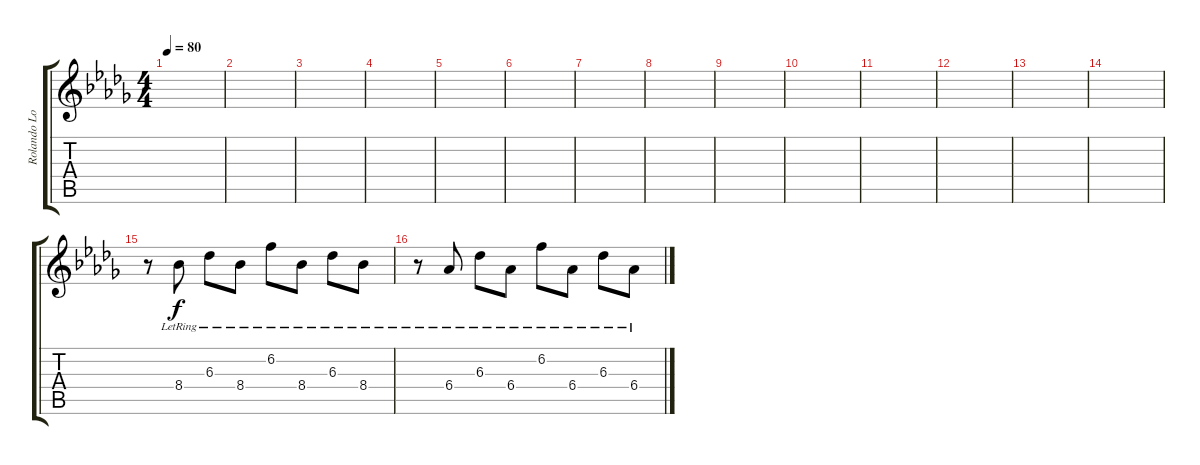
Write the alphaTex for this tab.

\track ("Rolando Lopez" "Rolando Lo") {instrument electricguitarjazz}
\staff {score tabs}
\tuning (E4 B3 G3 D3 A2 E2) {hide}
\ts (4 4)
\tempo 80
\clef g2
\ks bbminor
|
|
|
|
|
|
|
|
|
|
|
|
|
|
r.8 8.4{lr}.8 6.3{lr}.8 8.4{lr}.8 6.2{lr}.8 8.4{lr}.8 6.3{lr}.8 8.4{lr}.8 |
r.8 6.4{lr}.8 6.3{lr}.8 6.4{lr}.8 6.2{lr}.8 6.4{lr}.8 6.3{lr}.8 6.4{lr}.8
